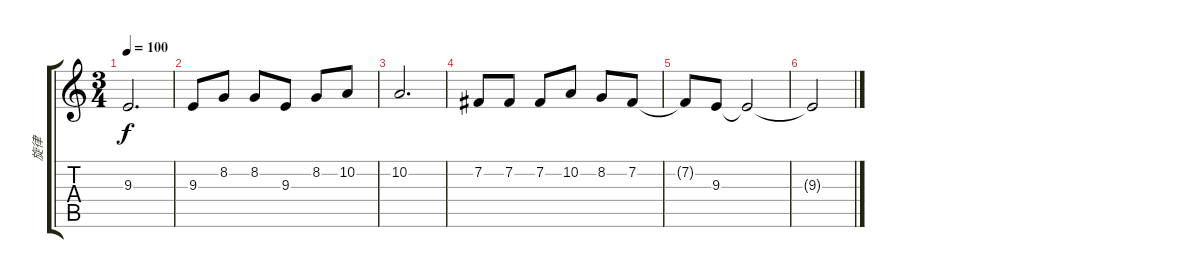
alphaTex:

\track ("旋律" "旋律") {instrument panflute}
\staff {score tabs}
\tuning (E4 B3 G3 D3 A2 E2) {hide}
\ts (3 4)
\tempo 100
\clef g2
\ks c
9.3.2{d dy f} |
9.3.8 8.2.8 8.2.8 9.3.8 8.2.8 10.2.8 |
10.2.2{d} |
7.2.8 7.2.8 7.2.8 10.2.8 8.2.8 7.2.8 |
7.2{t}.8 9.3.8 9.3{t}.2 |
9.3{t}.2
